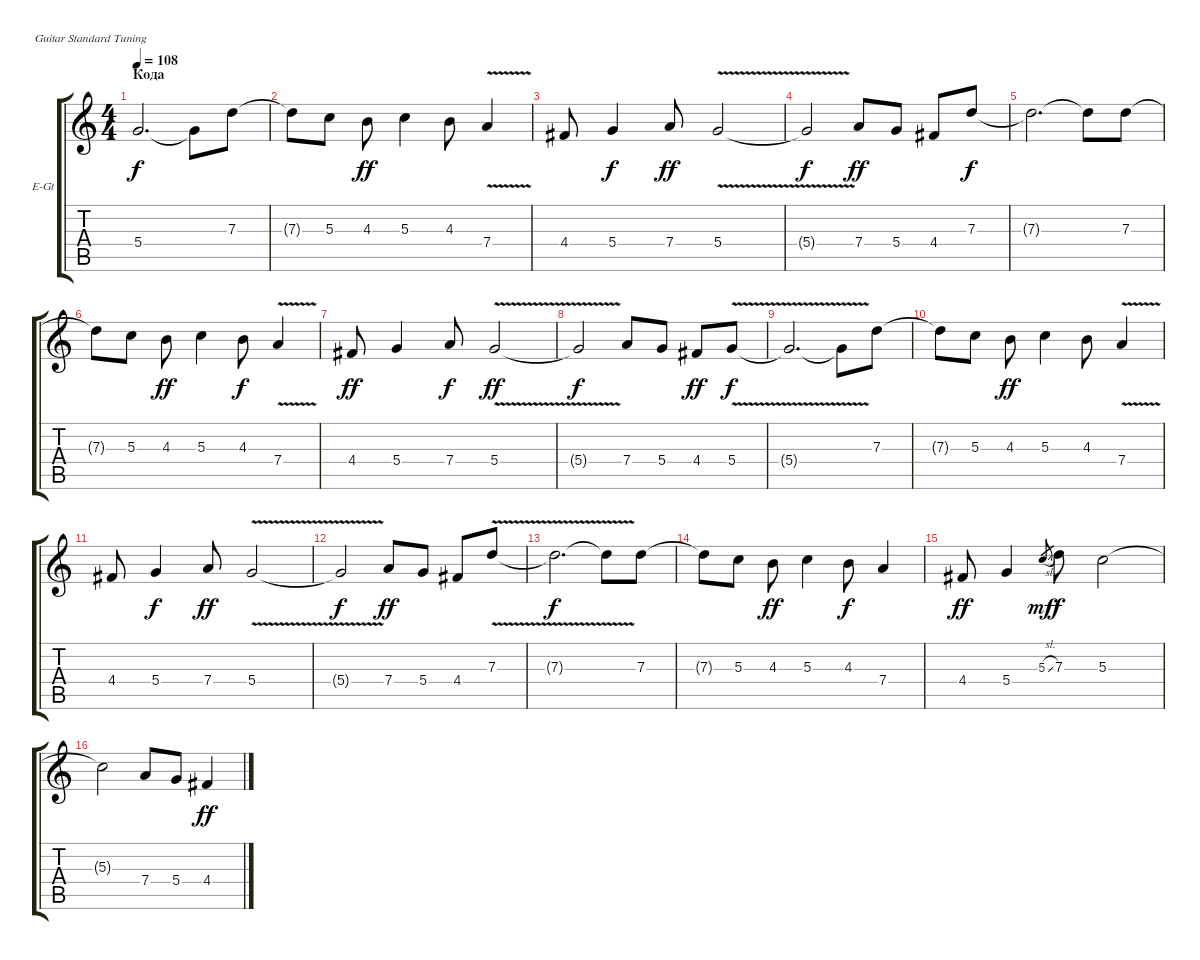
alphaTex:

\bracketExtendMode groupsimilarinstruments
\firstSystemTrackNameOrientation horizontal
\otherSystemsTrackNameOrientation horizontal
\track ("Г. Каспарян" "E-Gt") {instrument overdrivenguitar}
\staff {score tabs}
\tuning (E4 B3 G3 D3 A2 E2)
\ts (4 4)
\section ("" "Кода")
\tempo 108
\clef g2
\scale
0.333333
\ks c
5.4{t}.2{d dy f} 5.4{t}.8 7.3.8 |
\scale
0.333333 7.3{t}.8 5.3.8 4.3.8{dy ff} 5.3.4 4.3.8 7.4{v}.4 |
\scale
0.333333 4.4.8 5.4.4{dy f} 7.4.8{dy ff} 5.4{v}.2 |
\scale
0.333333 5.4{v t}.2{dy f} 7.4.8{dy ff} 5.4.8 4.4.8 7.3.8{dy f} |
\scale
0.333333 7.3{t}.2{d} 7.3{t}.8 7.3.8 |
\scale
0.333333 7.3{t}.8 5.3.8 4.3.8{dy ff} 5.3.4 4.3.8{dy f} 7.4{v}.4 |
\scale
0.333333 4.4.8{dy ff} 5.4.4 7.4.8{dy f} 5.4{v}.2{dy ff} |
\scale
0.333333 5.4{v t}.2{dy f} 7.4.8 5.4.8 4.4.8{dy ff} 5.4{v}.8{dy f} |
\scale
0.333333 5.4{v t}.2{d} 5.4{v t}.8 7.3.8 |
\scale
0.333333 7.3{t}.8 5.3.8 4.3.8{dy ff} 5.3.4 4.3.8 7.4{v}.4 |
\scale
0.333333 4.4.8 5.4.4{dy f} 7.4.8{dy ff} 5.4{v}.2 |
\scale
0.333333 5.4{v t}.2{dy f} 7.4.8{dy ff} 5.4.8 4.4.8 7.3{v}.8 |
\scale
0.333333 7.3{v t}.2{d dy f} 7.3{v t}.8 7.3.8 |
\scale
0.333333 7.3{t}.8 5.3.8 4.3.8{dy ff} 5.3.4 4.3.8{dy f} 7.4.4 |
\scale
0.333333 4.4.8{dy ff} 5.4.4 5.3{sl}.8{gr dy mf} 7.3.8{dy f} 5.3.2 |
\scale
0.333333 5.3{t}.2 7.4.8 5.4.8 4.4.4{dy ff}
